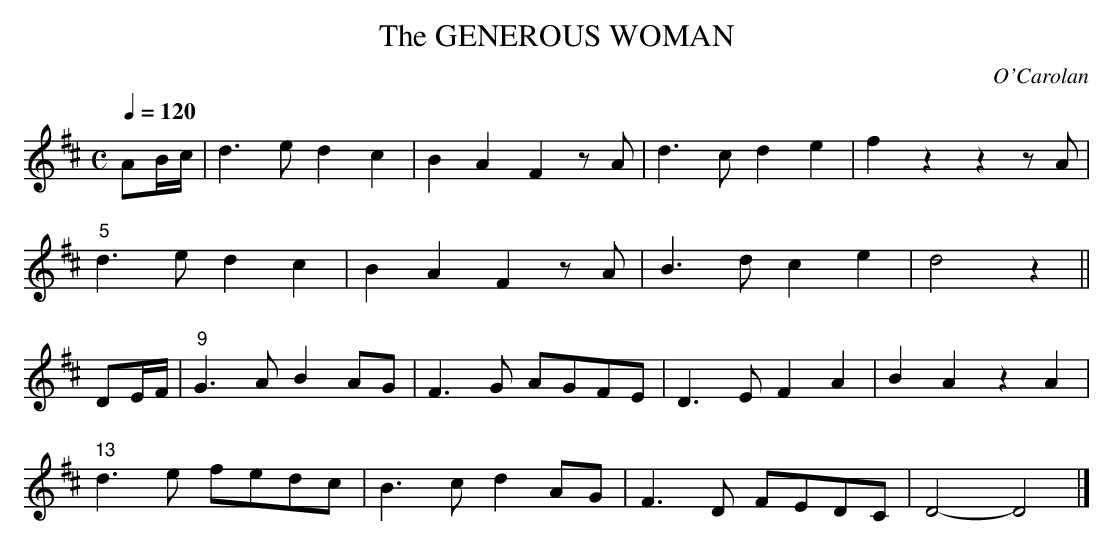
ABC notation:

X:1
T:The GENEROUS WOMAN
C:O'Carolan
Q:1/4=120
M:C
L:1/8
K:D
AB/c/|d3e d2c2|B2A2 F2zA|d3c d2e2|f2z2 z2zA|
"5"d3e d2c2|B2A2 F2zA|B3d c2e2|d4z2||
DE/F/|"9"G3A B2AG|F3G AGFE|D3E F2A2|B2A2 z2A2|
"13"d3e fedc|B3c d2AG|F3D FEDC|D4-D4|]
